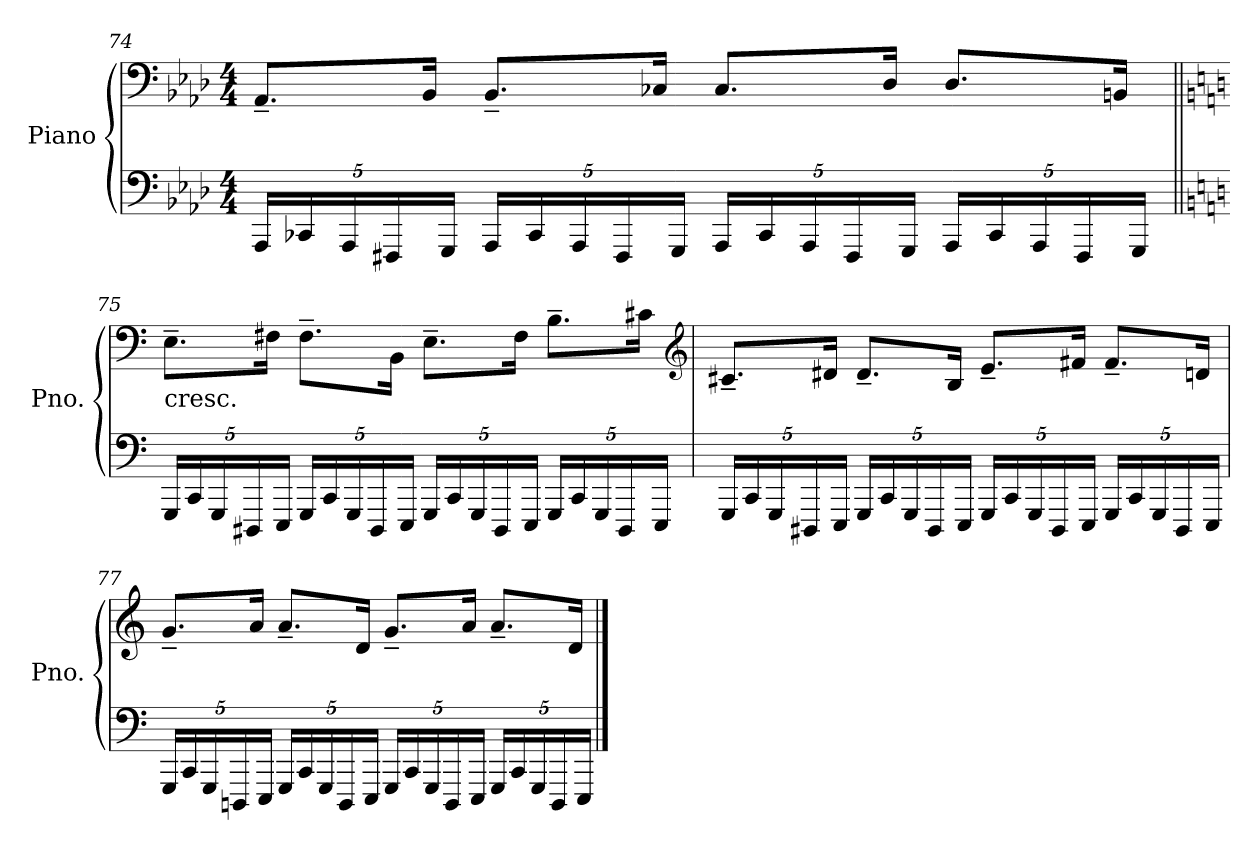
**kern	**kern
*part1	*part1
*staff2	*staff1
*I"Piano	*
*I'Pno.	*
*clefF4	*clefF4
*k[b-e-a-d-]	*k[b-e-a-d-]
*A-:	*A-:
*M4/4	*M4/4
*MM96	*MM96
=74	=74
20AAA-LL	8.AA-~L
20CC-X	.
20AAA-	.
20FFF#X	.
.	16BB-Jk
20GGGJJ	.
20AAA-LL	8.BB-~L
20CC-	.
20AAA-	.
20FFF#	.
.	16C-XJk
20GGGJJ	.
20AAA-LL	8.C-L
20CC-	.
20AAA-	.
20FFF#	.
.	16D-Jk
20GGGJJ	.
20AAA-LL	8.D-L
20CC-	.
20AAA-	.
20FFF#	.
.	16BBnJk
20GGGJJ	.
=75||	=75||
*k[]	*k[]
*C:	*C:
!	!LO:TX:c:t=cresc.
20GGGLL	8.E~L
20CC	.
20GGG	.
20DDD#X	.
.	16F#XJk
20EEEJJ	.
20GGGLL	8.F#~L
20CC	.
20GGG	.
20DDD#	.
.	16BBJk
20EEEJJ	.
20GGGLL	8.E~L
20CC	.
20GGG	.
20DDD#	.
.	16F#Jk
20EEEJJ	.
20GGGLL	8.B~L
20CC	.
20GGG	.
20DDD#	.
.	16c#XJk
20EEEJJ	.
*	*clefG2
=76	=76
20GGGLL	8.c#X~L
20CC	.
20GGG	.
20DDD#X	.
.	16d#XJk
20EEEJJ	.
20GGGLL	8.d#~L
20CC	.
20GGG	.
20DDD#	.
.	16BJk
20EEEJJ	.
20GGGLL	8.e~L
20CC	.
20GGG	.
20DDD#	.
.	16f#XJk
20EEEJJ	.
20GGGLL	8.f#~L
20CC	.
20GGG	.
20DDD#	.
.	16dnJk
20EEEJJ	.
=77	=77
20GGGLL	8.g~L
20CC	.
20GGG	.
20DDDn	.
.	16aJk
20EEEJJ	.
20GGGLL	8.a~L
20CC	.
20GGG	.
20DDD	.
.	16dJk
20EEEJJ	.
20GGGLL	8.g~L
20CC	.
20GGG	.
20DDD	.
.	16aJk
20EEEJJ	.
20GGGLL	8.a~L
20CC	.
20GGG	.
20DDD	.
.	16dJk
20EEEJJ	.
==	==
*-	*-
